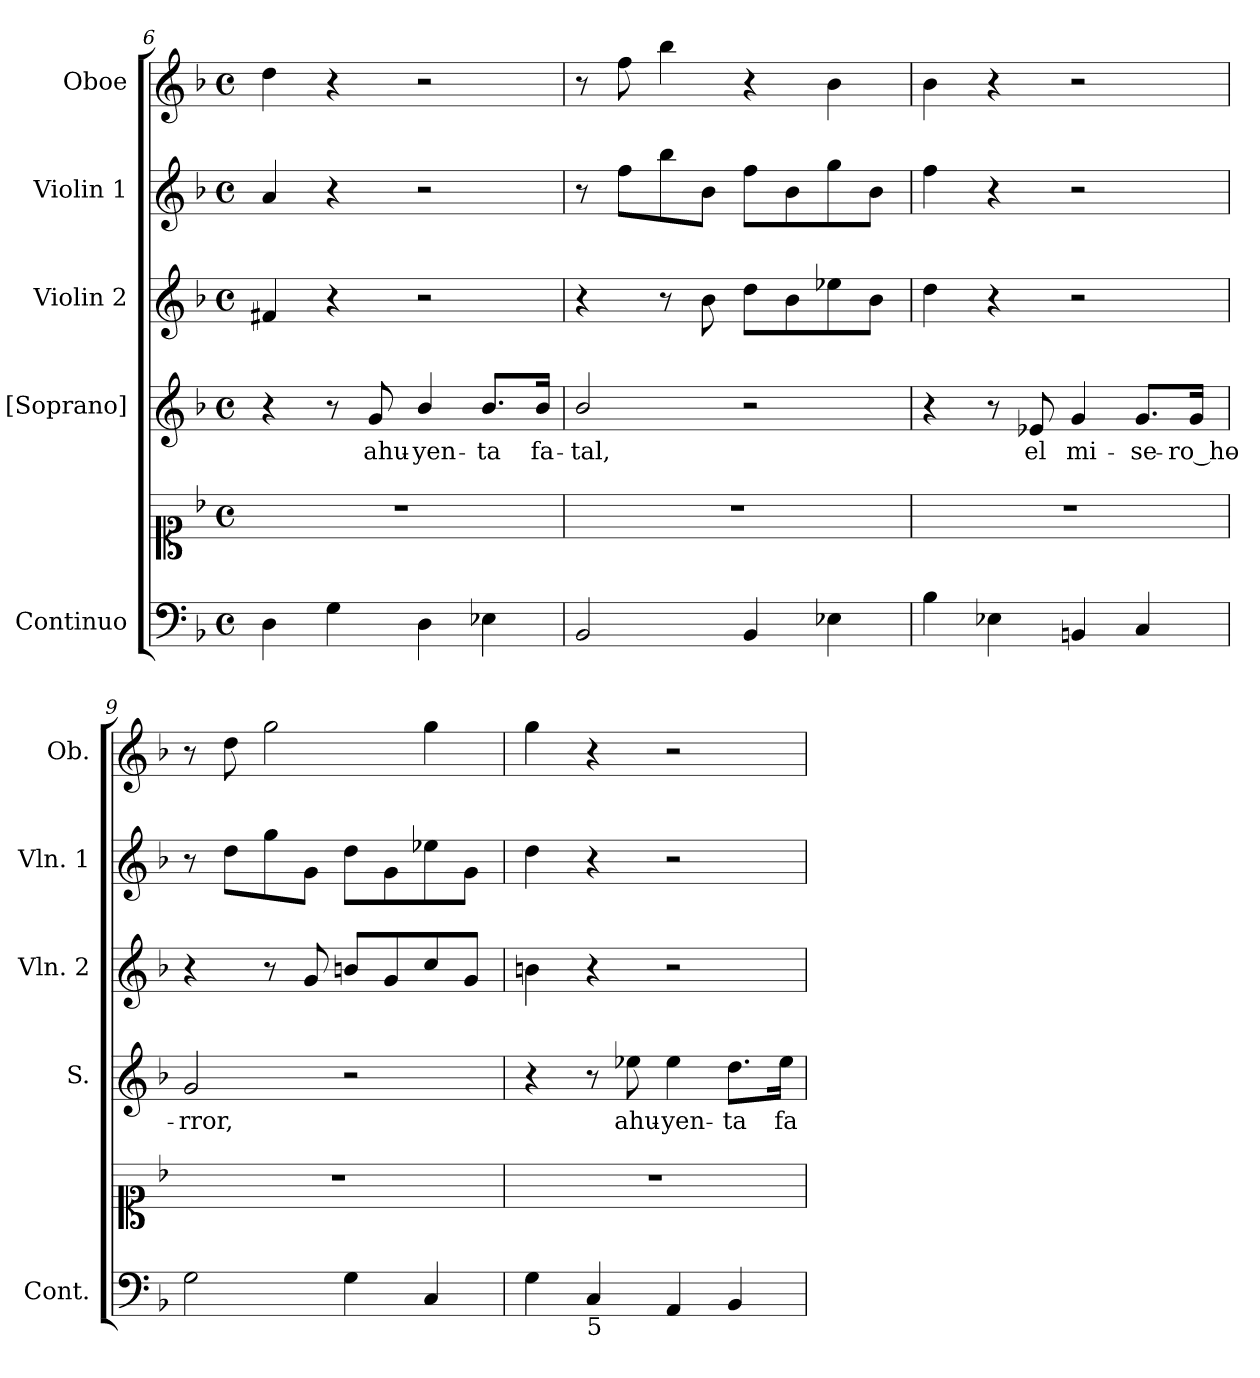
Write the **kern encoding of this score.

**kern	**kern	**kern	**text	**kern	**kern	**kern
*part5	*part5	*part4	*part4	*part3	*part2	*part1
*staff6	*staff5	*staff4	*staff4	*staff3	*staff2	*staff1
*I"Continuo	*	*I"[Soprano]	*	*I"Violin 2	*I"Violin 1	*I"Oboe
*I'Cont.	*	*I'S.	*	*I'Vln. 2	*I'Vln. 1	*I'Ob.
!!LO:LB:g=z
*clefF4	*clefC1	*clefG2	*	*clefG2	*clefG2	*clefG2
*k[b-]	*k[b-]	*k[b-]	*	*k[b-]	*k[b-]	*k[b-]
*F:	*F:	*F:	*	*F:	*F:	*F:
*M4/4	*M4/4	*M4/4	*	*M4/4	*M4/4	*M4/4
*met(c)	*met(c)	*met(c)	*	*met(c)	*met(c)	*met(c)
=6	=6	=6	=6	=6	=6	=6
4Di\	1r	4r	.	4f#Xi/	4ai/	4ddi\
4Gi\	.	8r	.	4r	4r	4r
!	!	!	!LO:LY:b:color=#000000	!	!	!
.	.	8gi/	ahu-	.	.	.
!	!	!	!LO:LY:b:color=#000000	!	!	!
4Di\	.	4b-i/	-yen-	2r	2r	2r
!	!	!	!LO:LY:b:color=#000000	!	!	!
4E-Xi\	.	8.b-i/L	-ta	.	.	.
!	!	!	!LO:LY:b:color=#000000	!	!	!
.	.	16b-i/Jk	fa-	.	.	.
=7	=7	=7	=7	=7	=7	=7
!	!	!	!LO:LY:b:color=#000000	!	!	!
2BB-i/	1r	2b-i/	-tal,	4r	8r	8r
.	.	.	.	.	8ffi\L	8ffi\
.	.	.	.	8r	8bb-i\	4bb-i\
.	.	.	.	8b-i\	8b-i\J	.
4BB-i/	.	2r	.	8ddi\L	8ffi\L	4r
.	.	.	.	8b-i\	8b-i\	.
4E-Xi\	.	.	.	8ee-Xi\	8ggi\	4b-i\
.	.	.	.	8b-i\J	8b-i\J	.
=8	=8	=8	=8	=8	=8	=8
4B-i\	1r	4r	.	4ddi\	4ffi\	4b-i\
4E-Xi\	.	8r	.	4r	4r	4r
!	!	!	!LO:LY:b:color=#000000	!	!	!
.	.	8e-Xi/	el	.	.	.
!	!	!	!LO:LY:b:color=#000000	!	!	!
4BBni/	.	4gi/	mi-	2r	2r	2r
!	!	!	!LO:LY:b:color=#000000	!	!	!
4Ci/	.	8.gi/L	-se-	.	.	.
!	!	!	!LO:LY:b:color=#000000	!	!	!
.	.	16gi/Jk	-ro_ho-	.	.	.
=9	=9	=9	=9	=9	=9	=9
!	!	!	!LO:LY:b:color=#000000	!	!	!
2Gi\	1r	2gi/	-rror,	4r	8r	8r
.	.	.	.	.	8ddi\L	8ddi\
.	.	.	.	8r	8ggi\	2ggi\
.	.	.	.	8gi/	8gi\J	.
4Gi\	.	2r	.	8bni/L	8ddi\L	.
.	.	.	.	8gi/	8gi\	.
4Ci/	.	.	.	8cci/	8ee-Xi\	4ggi\
.	.	.	.	8gi/J	8gi\J	.
=10	=10	=10	=10	=10	=10	=10
4Gi\	1r	4r	.	4bni\	4ddi\	4ggi\
!LO:TX:b:t=5	!	!	!	!	!	!
4Ci/	.	8r	.	4r	4r	4r
!	!	!	!LO:LY:b:color=#000000	!	!	!
.	.	8ee-Xi\	ahu-	.	.	.
!	!	!	!LO:LY:b:color=#000000	!	!	!
4AAi/	.	4ee-i\	-yen-	2r	2r	2r
!	!	!	!LO:LY:b:color=#000000	!	!	!
4BB-i/	.	8.ddi\L	-ta	.	.	.
!	!	!	!LO:LY:b:color=#000000	!	!	!
.	.	16ee-i\Jk	fa-	.	.	.
=	=	=	=	=	=	=
*-	*-	*-	*-	*-	*-	*-
